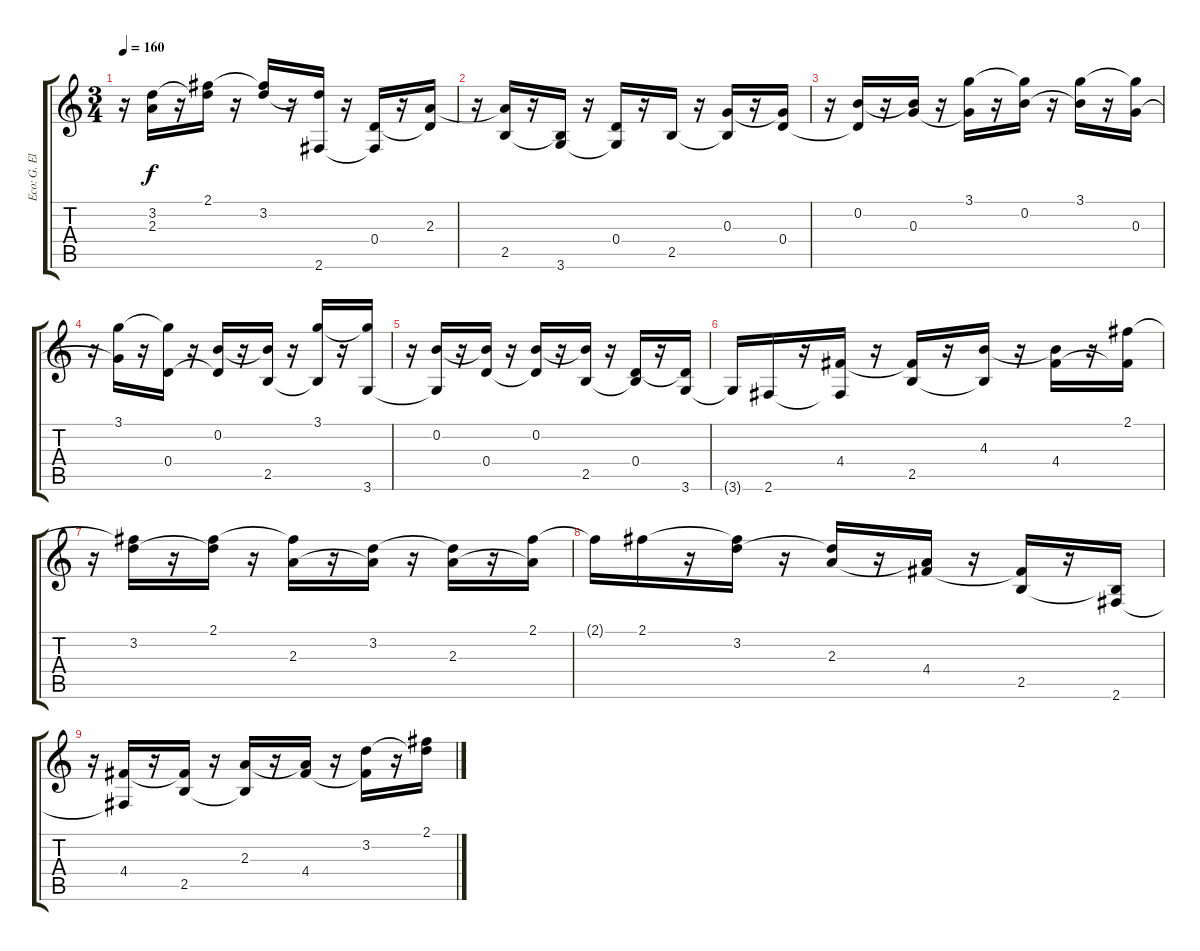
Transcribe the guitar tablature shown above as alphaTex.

\track ("Eco: G. Electrica" "Eco: G. El") {instrument guitarharmonics}
\staff {score tabs}
\tuning (E4 B3 G3 D3 A2 E2) {hide}
\ts (3 4)
\tempo 160
\clef g2
\ks c
r.16{dy f} (3.2 2.3{t}).16 r.16 (2.1 3.2{t}).16 r.16 (2.1{t} 3.2).16 r.16 (3.2{t} 2.6).16 r.16 (0.4 2.6{t}).16 r.16 (2.3 0.4{t}).16 |
r.16 (2.3{t} 2.5).16 r.16 (2.5{t} 3.6).16 r.16 (0.4 3.6{t}).16 r.16 2.5.16 r.16 (0.3 2.5{t}).16 r.16 (0.3{t} 0.4).16 |
r.16 (0.2 0.4{t}).16 r.16 (0.2{t} 0.3).16 r.16 (3.1 0.3{t}).16 r.16 (3.1{t} 0.2).16 r.16 (3.1 0.2{t}).16 r.16 (3.1{t} 0.3).16 |
r.16 (3.1 0.3{t}).16 r.16 (3.1{t} 0.4).16 r.16 (0.2 0.4{t}).16 r.16 (0.2{t} 2.5).16 r.16 (3.1 2.5{t}).16 r.16 (3.1{t} 3.6).16 |
r.16 (0.2 3.6{t}).16 r.16 (0.2{t} 0.4).16 r.16 (0.2 0.4{t}).16 r.16 (0.2{t} 2.5).16 r.16 (0.4 2.5{t}).16 r.16 (0.4{t} 3.6).16 |
3.6{t}.16 2.6.16 r.16 (4.4 2.6{t}).16 r.16 (4.4{t} 2.5).16 r.16 (4.3 2.5{t}).16 r.16 (4.3{t} 4.4).16 r.16 (2.1 4.4{t}).16 |
r.16 (2.1{t} 3.2).16 r.16 (2.1 3.2{t}).16 r.16 (2.1{t} 2.3).16 r.16 (3.2 2.3{t}).16 r.16 (3.2{t} 2.3).16 r.16 (2.1 2.3{t}).16 |
2.1{t}.16 2.1.16 r.16 (2.1{t} 3.2).16 r.16 (3.2{t} 2.3).16 r.16 (2.3{t} 4.4).16 r.16 (4.4{t} 2.5).16 r.16 (2.5{t} 2.6).16 |
r.16 (4.4 2.6{t}).16 r.16 (4.4{t} 2.5).16 r.16 (2.3 2.5{t}).16 r.16 (2.3{t} 4.4).16 r.16 (3.2 4.4{t}).16 r.16 (2.1 3.2{t}).16
